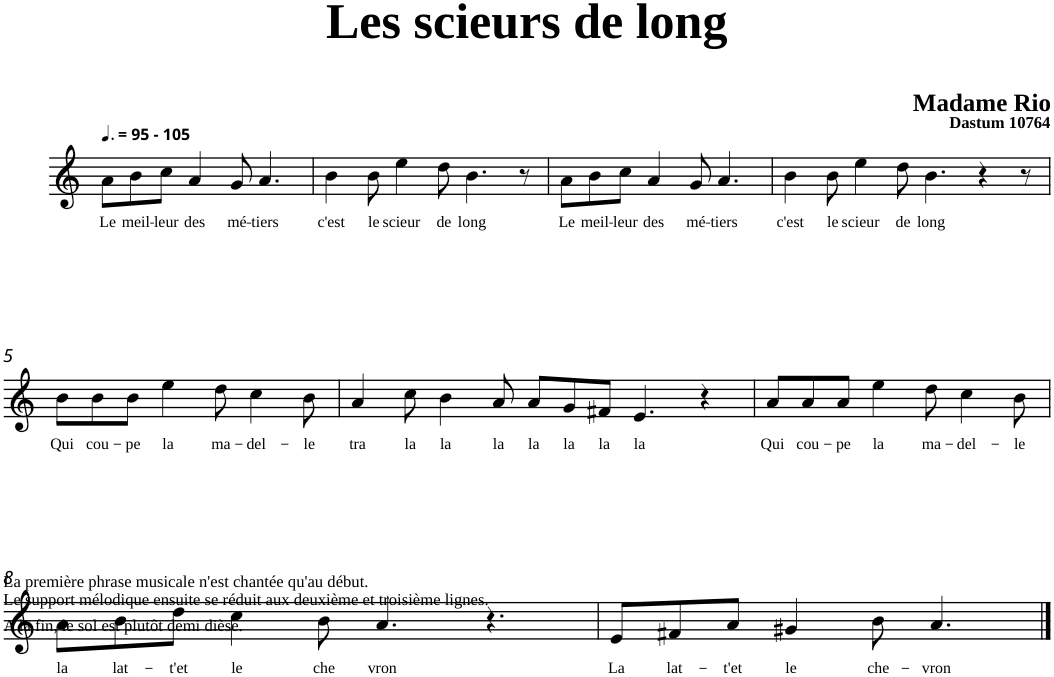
**kern	**text
*part1	*part1
*staff1	*staff1
*clefG2	*
*k[]	*
=1	=1
!LO:TX:a:B:t=- 105	!
!	!LO:LY:b
8a\L	Le
!	!LO:LY:b
8b\	meil-
!	!LO:LY:b
8cc\J	-leur
!	!LO:LY:b
4a/	des
!	!LO:LY:b
8g/	mé-
!	!LO:LY:b
[4a/	-tiers
=2	=2
!	!LO:LY:b
4b\	c'est
8a/]	.
!	!LO:LY:b
8b\	le
!	!LO:LY:b
4ee\	scieur
!	!LO:LY:b
8dd\	de
!	!LO:LY:b
[4b\	long
8r	.
=3	=3
!	!LO:LY:b
8a\L	Le
8b\]	.
!	!LO:LY:b
8b\	meil-
!	!LO:LY:b
8cc\J	-leur
!	!LO:LY:b
4a/	des
!	!LO:LY:b
8g/	mé-
!	!LO:LY:b
[4a/	-tiers
=4	=4
!	!LO:LY:b
4b\	c'est
8a/]	.
!	!LO:LY:b
8b\	le
!	!LO:LY:b
4ee\	scieur
!	!LO:LY:b
8dd\	de
!	!LO:LY:b
[4b\	long
4r	.
8r	.
!!LO:LB:g=z
=5	=5
!	!LO:LY:b
8b\L	Qui
8b\]	.
!	!LO:LY:b
8b\	cou-
!	!LO:LY:b
8b\J	-pe
!	!LO:LY:b
4ee\	la
!	!LO:LY:b
8dd\	ma-
!	!LO:LY:b
4cc\	-del-
!	!LO:LY:b
8b\	-le
=6	=6
!	!LO:LY:b
4a/	tra
!	!LO:LY:b
8cc\	la
!	!LO:LY:b
4b\	la
!	!LO:LY:b
8a/	la
!	!LO:LY:b
8a/L	la
!	!LO:LY:b
8g/	la
!	!LO:LY:b
8f#X/J	la
!	!LO:LY:b
4.e/	la
4r	.
=7	=7
!	!LO:LY:b
8a/L	Qui
!	!LO:LY:b
8a/	cou-
!	!LO:LY:b
8a/J	-pe
!	!LO:LY:b
4ee\	la
!	!LO:LY:b
8dd\	ma-
!	!LO:LY:b
4cc\	-del-
!	!LO:LY:b
8b\	-le
!!LO:LB:g=z
=8	=8
!	!LO:LY:b
8a\L	la
!	!LO:LY:b
8b\	lat-
!	!LO:LY:b
8dd\J	-t'et
!	!LO:LY:b
4cc\	le
!	!LO:LY:b
8b\	che
!	!LO:LY:b
[4a/	vron
8ryy	.
4.r	.
=9	=9
!	!LO:LY:b
8e/L	La
8a/]	.
!	!LO:LY:b
8f#X/	lat-
!	!LO:LY:b
8a/J	-t'et
!	!LO:LY:b
4g#X/	le
!	!LO:LY:b
8b\	che-
!	!LO:LY:b
[4a/	-vron
==10	==10
8a/]	.
=	=
*-	*-
